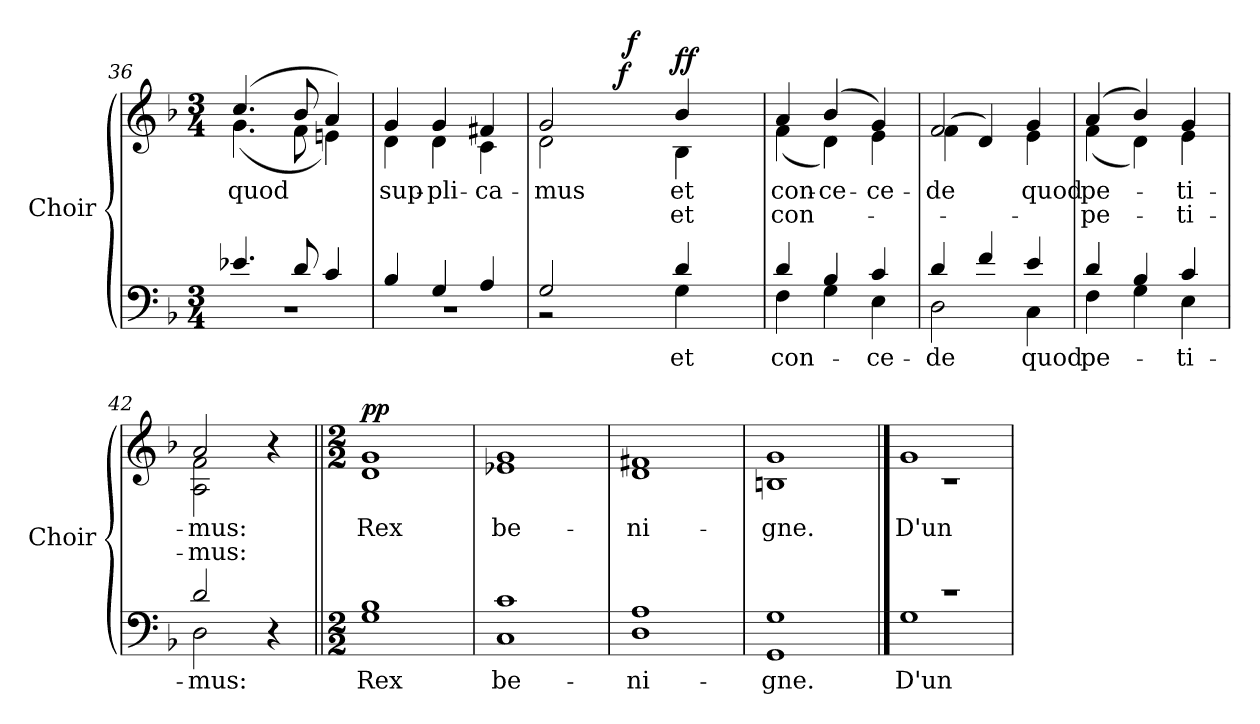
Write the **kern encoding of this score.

**kern	**text	**kern	**text	**text	**dynam
*part1	*part1	*part1	*part1	*part1	*part1
*staff2	*staff2	*staff1	*staff1	*staff1	*staff1/2
*I"Choir	*	*	*	*	*
*I'Choir	*	*	*	*	*
!!LO:LB:g=z
*clefF4	*	*clefG2	*	*	*
*k[b-]	*	*k[b-]	*	*	*
*F:	*	*F:	*	*	*
*M3/4	*	*M3/4	*	*	*
=36	=36	=36	=36	=36	=36
*^	*	*	*	*	*
!	!LO:N:vis=1	!	!	!	!	!
!	!	!	!	!LO:LY:b:color=#000000	!	!
*	*	*	*^	*	*	*
4.e-Xi/	2.r	.	(4.cci/	(4.gi\	quod	.	.
8di/	.	.	8b-i/	8fi\	.	.	.
4ci/	.	.	4ai/)	4eni\)	.	.	.
=37	=37	=37	=37	=37	=37	=37	=37
!	!LO:N:vis=1	!	!	!	!	!	!
!	!	!	!	!	!LO:LY:b:color=#000000	!	!
4B-i/	2.r	.	4gi/	4di\	sup-	.	.
!	!	!	!	!	!LO:LY:b:color=#000000	!	!
4Gi/	.	.	4gi/	4di\	-pli-	.	.
!	!	!	!	!	!LO:LY:b:color=#000000	!	!
4Ai/	.	.	4f#Xi/	4ci\	-ca-	.	.
*	*	*	*v	*v	*	*	*
=38	=38	=38	=38	=38	=38	=38
*	*	*	*^	*	*	*
!	!	!	!	!	!LO:LY:b:color=#000000	!	!
*	*^	*	*	*^	*	*	*
2Gi/	2r	8ryy	.	2gi/	2di\	4ryy	-mus	.	.
.	.	16ryy	.	.	.	.	.	.	.
.	.	32ryy	.	.	.	.	.	.	.
.	.	64ryy	.	.	.	.	.	.	.
.	.	256.ryy	.	.	.	.	.	.	.
.	.	2ryy	.	.	.	.	.	.	f
.	.	.	.	.	.	512.ryy	.	.	.
.	.	.	.	.	.	4ryy	.	.	f
!	!	!	!LO:LY:b:color=#000000	!	!	!	!	!	!
!	!	!	!	!	!	!	!LO:LY:a:color=#000000	!LO:LY:b:color=#000000	!
4di/	4Gi\	.	et	4b-i/	4B-i\	.	et	et	f f
.	.	.	.	.	.	8ryy	.	.	.
.	.	.	.	.	.	16ryy	.	.	.
.	.	.	.	.	.	32ryy	.	.	.
.	.	.	.	.	.	64ryy	.	.	.
.	.	.	.	.	.	128ryy	.	.	.
.	.	128ryy	.	.	.	.	.	.	.
.	.	.	.	.	.	256ryy	.	.	.
.	.	512ryy	.	.	.	.	.	.	.
.	.	.	.	.	.	1024ryy	.	.	.
*v	*v	*v	*	*	*	*	*	*	*
*	*	*v	*v	*v	*	*	*
=39	=39	=39	=39	=39	=39
*^	*	*^	*	*	*
*	*^	*	*	*^	*	*	*
!	!	!	!LO:LY:b:color=#000000	!	!	!	!	!	!
*	*v	*v	*	*	*	*	*	*	*
*	*	*	*v	*v	*v	*	*	*
*	*^	*	*^	*	*	*
*	*	*	*	*	*^	*	*	*
!	!	!	!	!	!	!	!LO:LY:a:color=#000000	!LO:LY:b:color=#000000	!
*	*v	*v	*	*	*	*	*	*	*
*	*	*	*	*v	*v	*	*	*
4di/	4Fi\	con-	4ai/	(4fi\	con-	con-	.
!	!	!	!	!	!LO:LY:a:color=#000000	!	!
4B-i/	4Gi\	.	(4b-i/	4di\)	-ce-	.	.
!	!	!LO:LY:b:color=#000000	!	!	!	!	!
!	!	!	!	!	!LO:LY:b:color=#000000	!	!
4ci/	4Ei\	-ce-	4gi/)	4ei\	-ce-	.	.
=40	=40	=40	=40	=40	=40	=40	=40
!	!	!LO:LY:b:color=#000000	!	!	!	!	!
!	!	!	!	!	!LO:LY:a:color=#000000	!	!
!	!	!	!	!	!LO:LY:b:color=#000000	!	!
4di/	2Di\	-de	2fi/	(4fi\	-de	.	.
4fi/	.	.	.	4di/)	.	.	.
!	!	!LO:LY:b:color=#000000	!	!	!	!	!
!	!	!	!	!	!LO:LY:a:color=#000000	!	!
!	!	!	!	!	!LO:LY:b:color=#000000	!	!
4ei/	4Ci\	quod	4gi/	4ei\	quod	.	.
=41	=41	=41	=41	=41	=41	=41	=41
!	!	!LO:LY:b:color=#000000	!	!	!	!	!
!	!	!	!	!	!LO:LY:a:color=#000000	!LO:LY:b:color=#000000	!
4di/	4Fi\	pe-	(4ai/	(4fi\	pe-	pe-	.
4B-i/	4Gi\	.	4b-i/)	4di\)	.	.	.
!	!	!LO:LY:b:color=#000000	!	!	!	!	!
!	!	!	!	!	!LO:LY:a:color=#000000	!LO:LY:b:color=#000000	!
4ci/	4Ei\	-ti-	4gi/	4ei\	-ti-	-ti-	.
=42	=42	=42	=42	=42	=42	=42	=42
!	!	!LO:LY:b:color=#000000	!	!	!	!	!
!	!	!	!	!	!LO:LY:a:color=#000000	!LO:LY:b:color=#000000	!
2di/	2Di\	-mus:	2ai/	2Ai\ 2fi	-mus:	-mus:	.
4r	4ryy	.	4r	4ryy	.	.	.
*v	*v	*	*	*	*	*	*
*	*	*v	*v	*	*	*
=43||	=43||	=43||	=43||	=43||	=43||
*M2/2	*	*M2/2	*	*	*
*^	*	*^	*	*	*
!	!	!LO:LY:b:color=#000000	!	!	!	!	!
*v	*v	*	*	*	*	*	*
*	*	*v	*v	*	*	*
*^	*	*^	*	*	*
!	!	!	!	!	!LO:LY:b:color=#000000	!	!
*v	*v	*	*	*	*	*	*
*	*	*v	*v	*	*	*
1Gi 1B-i	Rex	1di 1gi	Rex	.	p p
=44	=44	=44	=44	=44	=44
!	!LO:LY:b:color=#000000	!	!	!	!
!	!	!	!LO:LY:b:color=#000000	!	!
1Ci 1ci	be-	1e-Xi 1gi	be-	.	.
=45	=45	=45	=45	=45	=45
!	!LO:LY:b:color=#000000	!	!	!	!
!	!	!	!LO:LY:b:color=#000000	!	!
1Di 1Ai	-ni-	1di 1f#Xi	-ni-	.	.
=46	=46	=46	=46	=46	=46
!	!LO:LY:b:color=#000000	!	!	!	!
!	!	!	!LO:LY:b:color=#000000	!	!
1GGi 1Gi	-gne.	1Bni 1gi	-gne.	.	.
!!LO:PB:g=z
==47	==47	==47	==47	==47	==47
*^	*	*	*	*	*
!	!	!LO:LY:b:color=#000000	!	!	!	!
*v	*v	*	*	*	*	*
*	*	*MM160	*	*	*
*^	*	*	*	*	*
!	!	!	!LO:TX:a:t=Part two&colon;  To love another would be deceitful;	!	!	!
!	!	!	!LO:TX:t=To love another would be great madness and sin.	!	!	!
!	!	!	!LO:TX:t=Hear our sighing, fill us with your grace,	!	!	!
!	!	!	!LO:TX:t=O King of kings, may we remain	!	!	!
!	!	!	!LO:TX:t=your joyful servants forever.	!	!	!
!	!	!	!	!LO:LY:a:color=#000000	!	!
*	*	*	*^	*	*	*
1r	1Gi	D'un	1gi	1r	D'un	.	.
*v	*v	*	*	*	*	*	*
*	*	*v	*v	*	*	*
=	=	=	=	=	=
*-	*-	*-	*-	*-	*-
